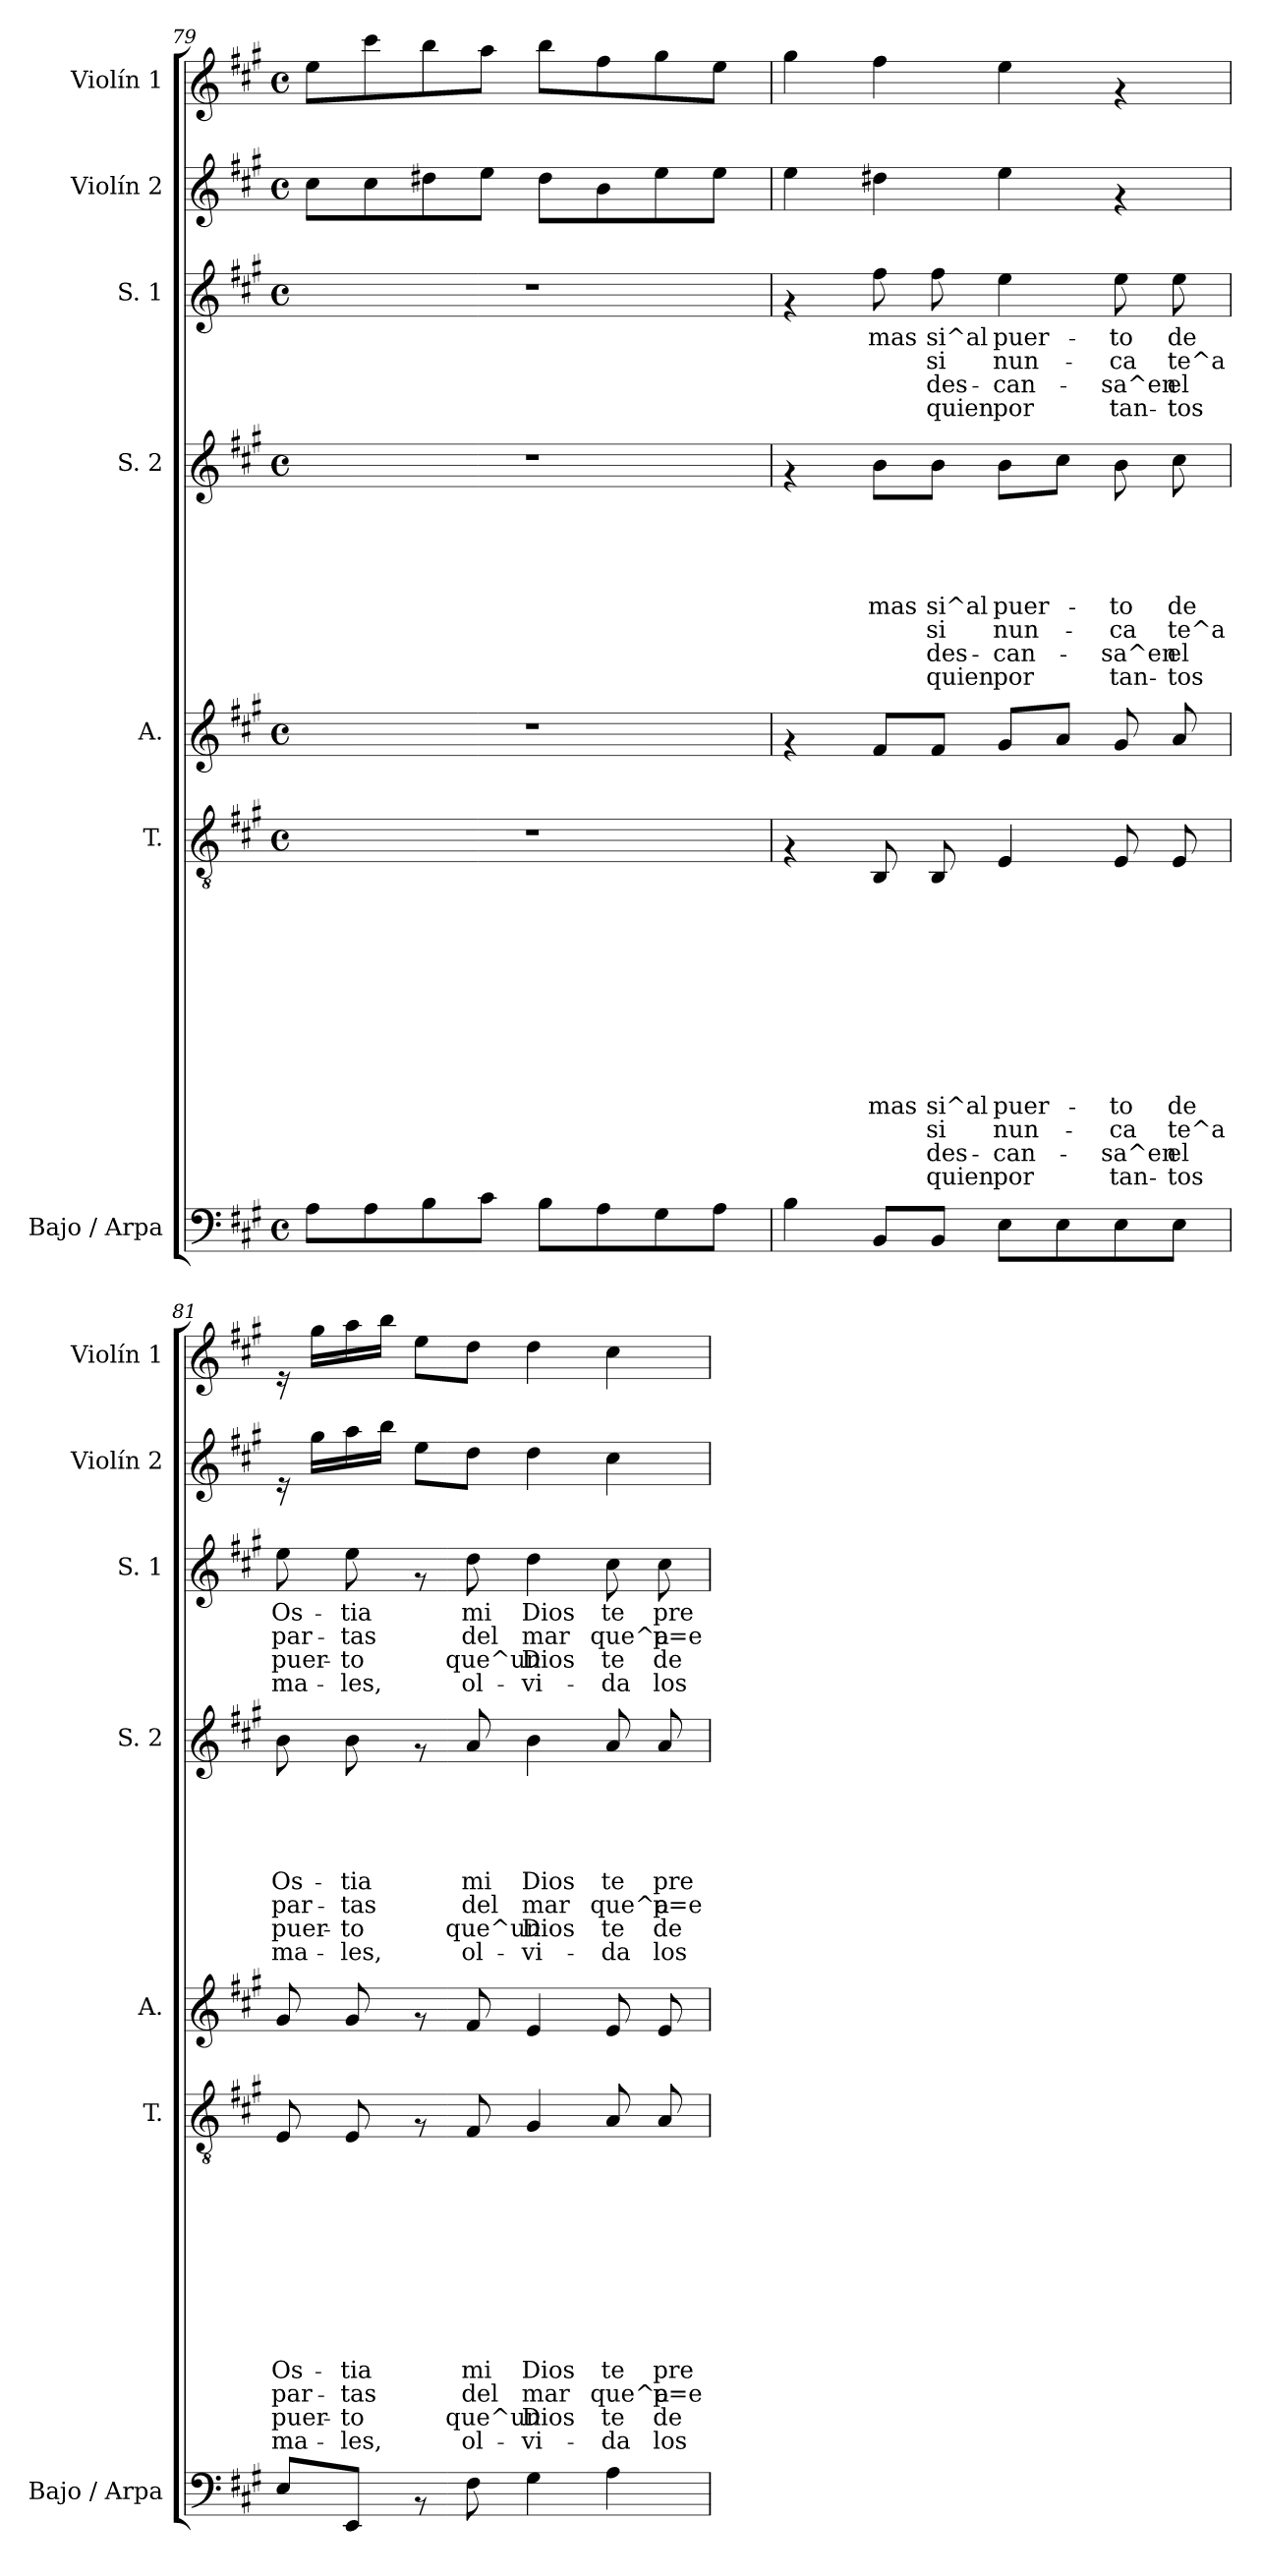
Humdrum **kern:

**kern	**kern	**text	**text	**text	**text	**text	**text	**text	**text	**text	**text	**text	**text	**text	**kern	**kern	**text	**text	**text	**text	**text	**text	**text	**text	**kern	**text	**text	**text	**text	**kern	**kern
*part7	*part6	*part6	*part6	*part6	*part6	*part6	*part6	*part6	*part6	*part6	*part6	*part6	*part6	*part6	*part5	*part4	*part4	*part4	*part4	*part4	*part4	*part4	*part4	*part4	*part3	*part3	*part3	*part3	*part3	*part2	*part1
*staff7	*staff6	*staff6	*staff6	*staff6	*staff6	*staff6	*staff6	*staff6	*staff6	*staff6	*staff6	*staff6	*staff6	*staff6	*staff5	*staff4	*staff4	*staff4	*staff4	*staff4	*staff4	*staff4	*staff4	*staff4	*staff3	*staff3	*staff3	*staff3	*staff3	*staff2	*staff1
*I"Bajo / Arpa	*I"T.	*	*	*	*	*	*	*	*	*	*	*	*	*	*I"A.	*I"S. 2	*	*	*	*	*	*	*	*	*I"S. 1	*	*	*	*	*I"Violín 2	*I"Violín 1
*I'Bajo / Arpa	*I'T.	*	*	*	*	*	*	*	*	*	*	*	*	*	*I'A.	*I'S. 2	*	*	*	*	*	*	*	*	*I'S. 1	*	*	*	*	*I'Violín 2	*I'Violín 1
*clefF4	*clefGv2	*	*	*	*	*	*	*	*	*	*	*	*	*	*clefG2	*clefG2	*	*	*	*	*	*	*	*	*clefG2	*	*	*	*	*clefG2	*clefG2
*k[f#c#g#]	*k[f#c#g#]	*	*	*	*	*	*	*	*	*	*	*	*	*	*k[f#c#g#]	*k[f#c#g#]	*	*	*	*	*	*	*	*	*k[f#c#g#]	*	*	*	*	*k[f#c#g#]	*k[f#c#g#]
*A:	*A:	*	*	*	*	*	*	*	*	*	*	*	*	*	*A:	*A:	*	*	*	*	*	*	*	*	*A:	*	*	*	*	*A:	*A:
*M4/4	*M4/4	*	*	*	*	*	*	*	*	*	*	*	*	*	*M4/4	*M4/4	*	*	*	*	*	*	*	*	*M4/4	*	*	*	*	*M4/4	*M4/4
*met(c)	*met(c)	*	*	*	*	*	*	*	*	*	*	*	*	*	*met(c)	*met(c)	*	*	*	*	*	*	*	*	*met(c)	*	*	*	*	*met(c)	*met(c)
=79	=79	=79	=79	=79	=79	=79	=79	=79	=79	=79	=79	=79	=79	=79	=79	=79	=79	=79	=79	=79	=79	=79	=79	=79	=79	=79	=79	=79	=79	=79	=79
8A\L	1r	.	.	.	.	.	.	.	.	.	.	.	.	.	1r	1r	.	.	.	.	.	.	.	.	1r	.	.	.	.	8cc#\L	8ee\L
8A\	.	.	.	.	.	.	.	.	.	.	.	.	.	.	.	.	.	.	.	.	.	.	.	.	.	.	.	.	.	8cc#\	8ccc#\
8B\	.	.	.	.	.	.	.	.	.	.	.	.	.	.	.	.	.	.	.	.	.	.	.	.	.	.	.	.	.	8dd#X\	8bb\
8c#\J	.	.	.	.	.	.	.	.	.	.	.	.	.	.	.	.	.	.	.	.	.	.	.	.	.	.	.	.	.	8ee\J	8aa\J
8B\L	.	.	.	.	.	.	.	.	.	.	.	.	.	.	.	.	.	.	.	.	.	.	.	.	.	.	.	.	.	8dd#\L	8bb\L
8A\	.	.	.	.	.	.	.	.	.	.	.	.	.	.	.	.	.	.	.	.	.	.	.	.	.	.	.	.	.	8b\	8ff#\
8G#\	.	.	.	.	.	.	.	.	.	.	.	.	.	.	.	.	.	.	.	.	.	.	.	.	.	.	.	.	.	8ee\	8gg#\
8A\J	.	.	.	.	.	.	.	.	.	.	.	.	.	.	.	.	.	.	.	.	.	.	.	.	.	.	.	.	.	8ee\J	8ee\J
=80	=80	=80	=80	=80	=80	=80	=80	=80	=80	=80	=80	=80	=80	=80	=80	=80	=80	=80	=80	=80	=80	=80	=80	=80	=80	=80	=80	=80	=80	=80	=80
4B\	4rF	.	.	.	.	.	.	.	.	.	.	.	.	.	4rf	4rf	.	.	.	.	.	.	.	.	4rf	.	.	.	.	4ee\	4gg#\
!	!	!	!	!	!	!	!	!	!	!	!LO:LY:b	!	!	!	!	!	!	!	!	!	!LO:LY:b	!	!	!	!	!LO:LY:b	!	!	!	!	!
8BB/L	8BB/	.	.	.	.	.	.	.	.	.	mas	.	.	.	8f#/L	8b\L	.	.	.	.	mas	.	.	.	8ff#\	mas	.	.	.	4dd#X\	4ff#\
!	!	!	!	!	!	!	!	!	!	!	!LO:LY:b	!LO:LY:b	!LO:LY:b	!LO:LY:b	!	!	!	!	!	!	!LO:LY:b	!LO:LY:b	!LO:LY:b	!LO:LY:b	!	!LO:LY:b	!LO:LY:b	!LO:LY:b	!LO:LY:b	!	!
8BB/J	8BB/	.	.	.	.	.	.	.	.	.	si^al	si	des-	quien	8f#/J	8b\J	.	.	.	.	si^al	si	des-	quien	8ff#\	si^al	si	des-	quien	.	.
!	!	!	!	!	!	!	!	!	!	!	!LO:LY:b	!LO:LY:b	!LO:LY:b	!LO:LY:b	!	!	!	!	!	!	!LO:LY:b	!LO:LY:b	!LO:LY:b	!LO:LY:b	!	!LO:LY:b	!LO:LY:b	!LO:LY:b	!LO:LY:b	!	!
8E\L	4E/	.	.	.	.	.	.	.	.	.	puer-	nun-	-can-	por	8g#/L	8b\L	.	.	.	.	puer-	nun-	-can-	por	4ee\	puer-	nun-	-can-	por	4ee\	4ee\
8E\	.	.	.	.	.	.	.	.	.	.	.	.	.	.	8a/J	8cc#\J	.	.	.	.	.	.	.	.	.	.	.	.	.	.	.
!	!	!	!	!	!	!	!	!	!	!	!LO:LY:b	!LO:LY:b	!LO:LY:b	!LO:LY:b	!	!	!	!	!	!	!LO:LY:b	!LO:LY:b	!LO:LY:b	!LO:LY:b	!	!LO:LY:b	!LO:LY:b	!LO:LY:b	!LO:LY:b	!	!
8E\	8E/	.	.	.	.	.	.	.	.	.	-to	-ca	-sa^en	tan-	8g#/	8b\	.	.	.	.	-to	-ca	-sa^en	tan-	8ee\	-to	-ca	-sa^en	tan-	4rf	4rf
!	!	!	!	!	!	!	!	!	!	!	!LO:LY:b	!LO:LY:b	!LO:LY:b	!LO:LY:b	!	!	!	!	!	!	!LO:LY:b	!LO:LY:b	!LO:LY:b	!LO:LY:b	!	!LO:LY:b	!LO:LY:b	!LO:LY:b	!LO:LY:b	!	!
8E\J	8E/	.	.	.	.	.	.	.	.	.	de	te^a	el	-tos	8a/	8cc#\	.	.	.	.	de	te^a	el	-tos	8ee\	de	te^a	el	-tos	.	.
!!LO:PB:g=z
=81	=81	=81	=81	=81	=81	=81	=81	=81	=81	=81	=81	=81	=81	=81	=81	=81	=81	=81	=81	=81	=81	=81	=81	=81	=81	=81	=81	=81	=81	=81	=81
!	!	!	!	!	!	!	!	!	!	!	!LO:LY:b	!LO:LY:b	!LO:LY:b	!LO:LY:b	!	!	!	!	!	!	!LO:LY:b	!LO:LY:b	!LO:LY:b	!LO:LY:b	!	!LO:LY:b	!LO:LY:b	!LO:LY:b	!LO:LY:b	!	!
8E/L	8E/	.	.	.	.	.	.	.	.	.	Os-	par-	puer-	ma-	8g#/	8b\	.	.	.	.	Os-	par-	puer-	ma-	8ee\	Os-	par-	puer-	ma-	16re	16re
.	.	.	.	.	.	.	.	.	.	.	.	.	.	.	.	.	.	.	.	.	.	.	.	.	.	.	.	.	.	16gg#\LL	16gg#\LL
!	!	!	!	!	!	!	!	!	!	!	!LO:LY:b	!LO:LY:b	!LO:LY:b	!LO:LY:b	!	!	!	!	!	!	!LO:LY:b	!LO:LY:b	!LO:LY:b	!LO:LY:b	!	!LO:LY:b	!LO:LY:b	!LO:LY:b	!LO:LY:b	!	!
8EE/J	8E/	.	.	.	.	.	.	.	.	.	-tia	-tas	-to	-les,	8g#/	8b\	.	.	.	.	-tia	-tas	-to	-les,	8ee\	-tia	-tas	-to	-les,	16aa\	16aa\
.	.	.	.	.	.	.	.	.	.	.	.	.	.	.	.	.	.	.	.	.	.	.	.	.	.	.	.	.	.	16bb\JJ	16bb\JJ
8rAA	8rF	.	.	.	.	.	.	.	.	.	.	.	.	.	8rf	8rf	.	.	.	.	.	.	.	.	8rf	.	.	.	.	8ee\L	8ee\L
!	!	!	!	!	!	!	!	!	!	!	!LO:LY:b	!LO:LY:b	!LO:LY:b	!LO:LY:b	!	!	!	!	!	!	!LO:LY:b	!LO:LY:b	!LO:LY:b	!LO:LY:b	!	!LO:LY:b	!LO:LY:b	!LO:LY:b	!LO:LY:b	!	!
8F#\	8F#/	.	.	.	.	.	.	.	.	.	mi	del	que^un	ol-	8f#/	8a/	.	.	.	.	mi	del	que^un	ol-	8dd\	mi	del	que^un	ol-	8dd\J	8dd\J
!	!	!	!	!	!	!	!	!	!	!	!LO:LY:b	!LO:LY:b	!LO:LY:b	!LO:LY:b	!	!	!	!	!	!	!LO:LY:b	!LO:LY:b	!LO:LY:b	!LO:LY:b	!	!LO:LY:b	!LO:LY:b	!LO:LY:b	!LO:LY:b	!	!
4G#\	4G#/	.	.	.	.	.	.	.	.	.	Dios	mar	Dios	-vi-	4e/	4b\	.	.	.	.	Dios	mar	Dios	-vi-	4dd\	Dios	mar	Dios	-vi-	4dd\	4dd\
!	!	!	!	!	!	!	!	!	!	!	!LO:LY:b	!LO:LY:b	!LO:LY:b	!LO:LY:b	!	!	!	!	!	!	!LO:LY:b	!LO:LY:b	!LO:LY:b	!LO:LY:b	!	!LO:LY:b	!LO:LY:b	!LO:LY:b	!LO:LY:b	!	!
4A\	8A/	.	.	.	.	.	.	.	.	.	te	que^a	te	-da	8e/	8a/	.	.	.	.	te	que^a	te	-da	8cc#\	te	que^a	te	-da	4cc#\	4cc#\
!	!	!	!	!	!	!	!	!	!	!	!LO:LY:b	!LO:LY:b	!LO:LY:b	!LO:LY:b	!	!	!	!	!	!	!LO:LY:b	!LO:LY:b	!LO:LY:b	!LO:LY:b	!	!LO:LY:b	!LO:LY:b	!LO:LY:b	!LO:LY:b	!	!
.	8A/	.	.	.	.	.	.	.	.	.	pre-	p=e-	de-	los	8e/	8a/	.	.	.	.	pre	p=e-	de	los	8cc#\	pre	p=e-	de	los	.	.
=	=	=	=	=	=	=	=	=	=	=	=	=	=	=	=	=	=	=	=	=	=	=	=	=	=	=	=	=	=	=	=
*-	*-	*-	*-	*-	*-	*-	*-	*-	*-	*-	*-	*-	*-	*-	*-	*-	*-	*-	*-	*-	*-	*-	*-	*-	*-	*-	*-	*-	*-	*-	*-
